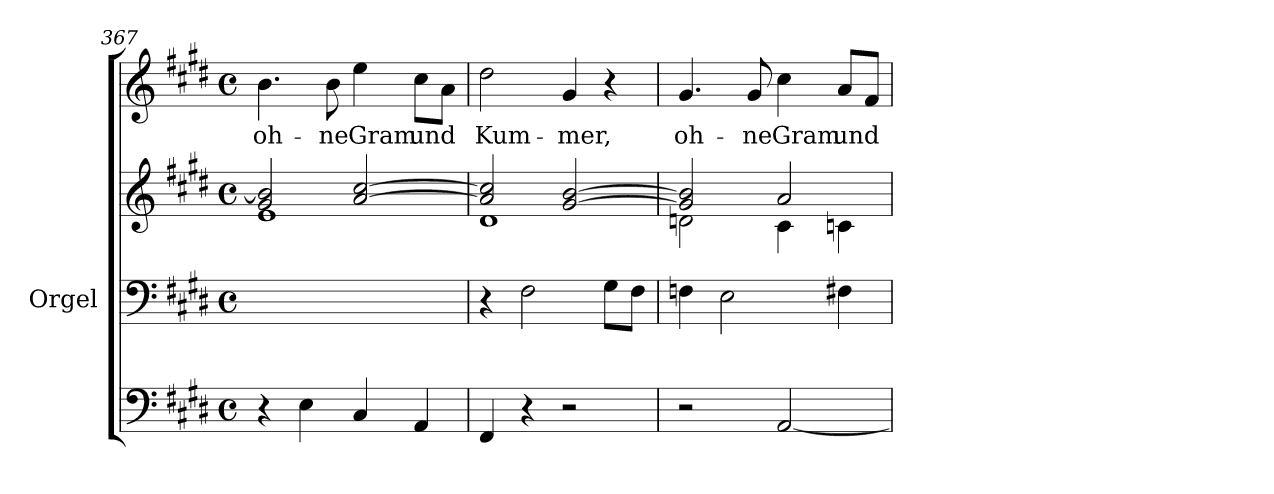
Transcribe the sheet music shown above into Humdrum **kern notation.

**kern	**kern	**kern	**kern	**text
*part3	*part2	*part2	*part1	*part1
*staff4	*staff3	*staff2	*staff1	*staff1
*	*I"Orgel	*	*	*
*	*I'Org.	*	*	*
*clefF4	*clefF4	*clefG2	*clefG2	*
*k[f#c#g#d#]	*k[f#c#g#d#]	*k[f#c#g#d#]	*k[f#c#g#d#]	*
*E:	*E:	*E:	*E:	*
*M4/4	*M4/4	*M4/4	*M4/4	*
*met(c)	*met(c)	*met(c)	*met(c)	*
=367	=367	=367	=367	=367
*	*	*^	*	*
!	!	!	!	!	!LO:LY:b
4r	1ryy	2g#/ 2b/]	1e	4.b\	oh-
4E\	.	.	.	.	.
!	!	!	!	!	!LO:LY:b
.	.	.	.	8b\	-ne
!	!	!	!	!	!LO:LY:b
4C#/	.	[>2a/ [>2cc#/	.	4ee\	Gram
!	!	!	!	!	!LO:LY:b
4AA/	.	.	.	8cc#\L	und
.	.	.	.	8a\J	.
=368	=368	=368	=368	=368	=368
!	!	!	!	!	!LO:LY:b
4FF#/	4r	2a/] 2cc#/]	1d#	2dd#\	Kum-
4r	2F#\	.	.	.	.
!	!	!	!	!	!LO:LY:b
2r	.	[>2g#/ [>2b/	.	4g#/	-mer,
.	8G#\L	.	.	4r	.
.	8F#\J	.	.	.	.
!!LO:LB:g=z
=369	=369	=369	=369	=369	=369
!	!	!	!	!	!LO:LY:b
2r	4Fn\	2g#/] 2b/]	2dn\	4.g#/	oh-
.	2E\	.	.	.	.
!	!	!	!	!	!LO:LY:b
.	.	.	.	8g#/	-ne
!	!	!	!	!	!LO:LY:b
[2AA/	.	2a/	4c#\	4cc#\	Gram
!	!	!	!	!	!LO:LY:b
.	4F#X\	.	4cn\	8a/L	und
.	.	.	.	8f#/J	.
*	*	*v	*v	*	*
=	=	=	=	=
*-	*-	*-	*-	*-
